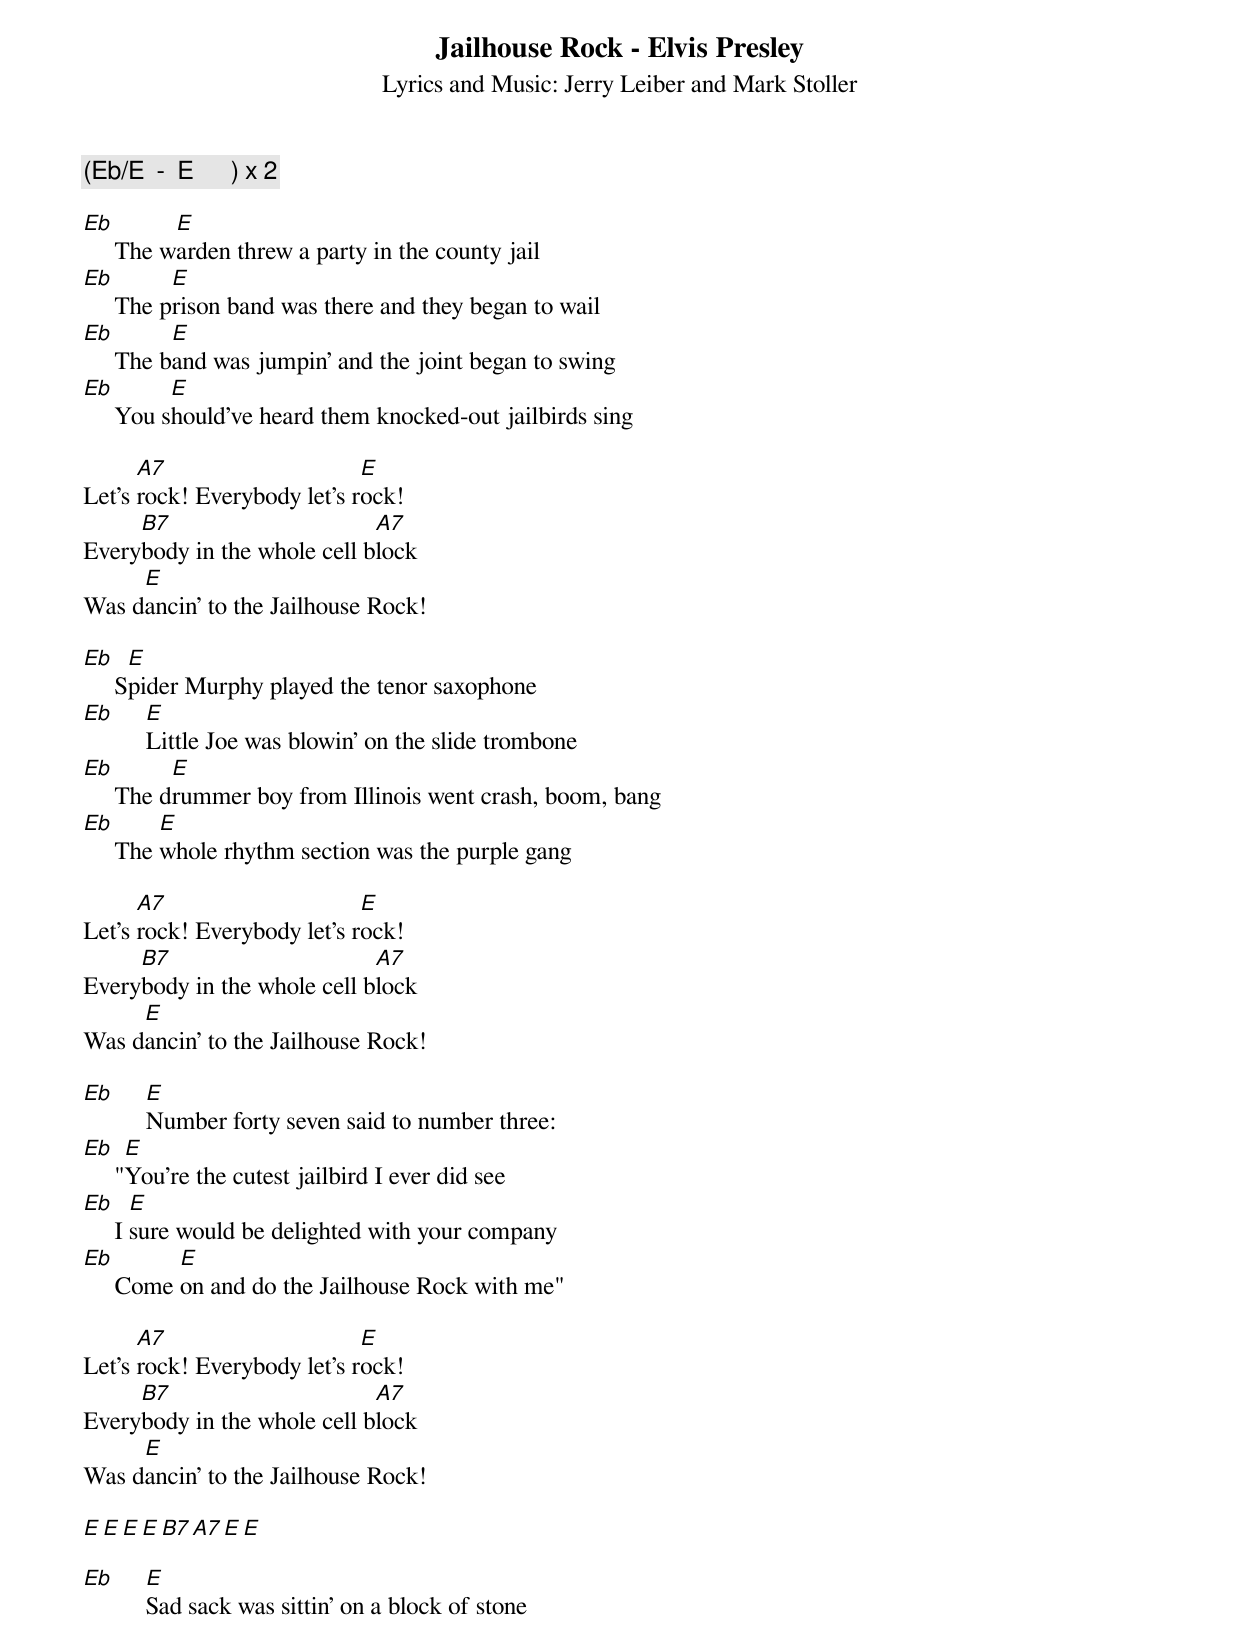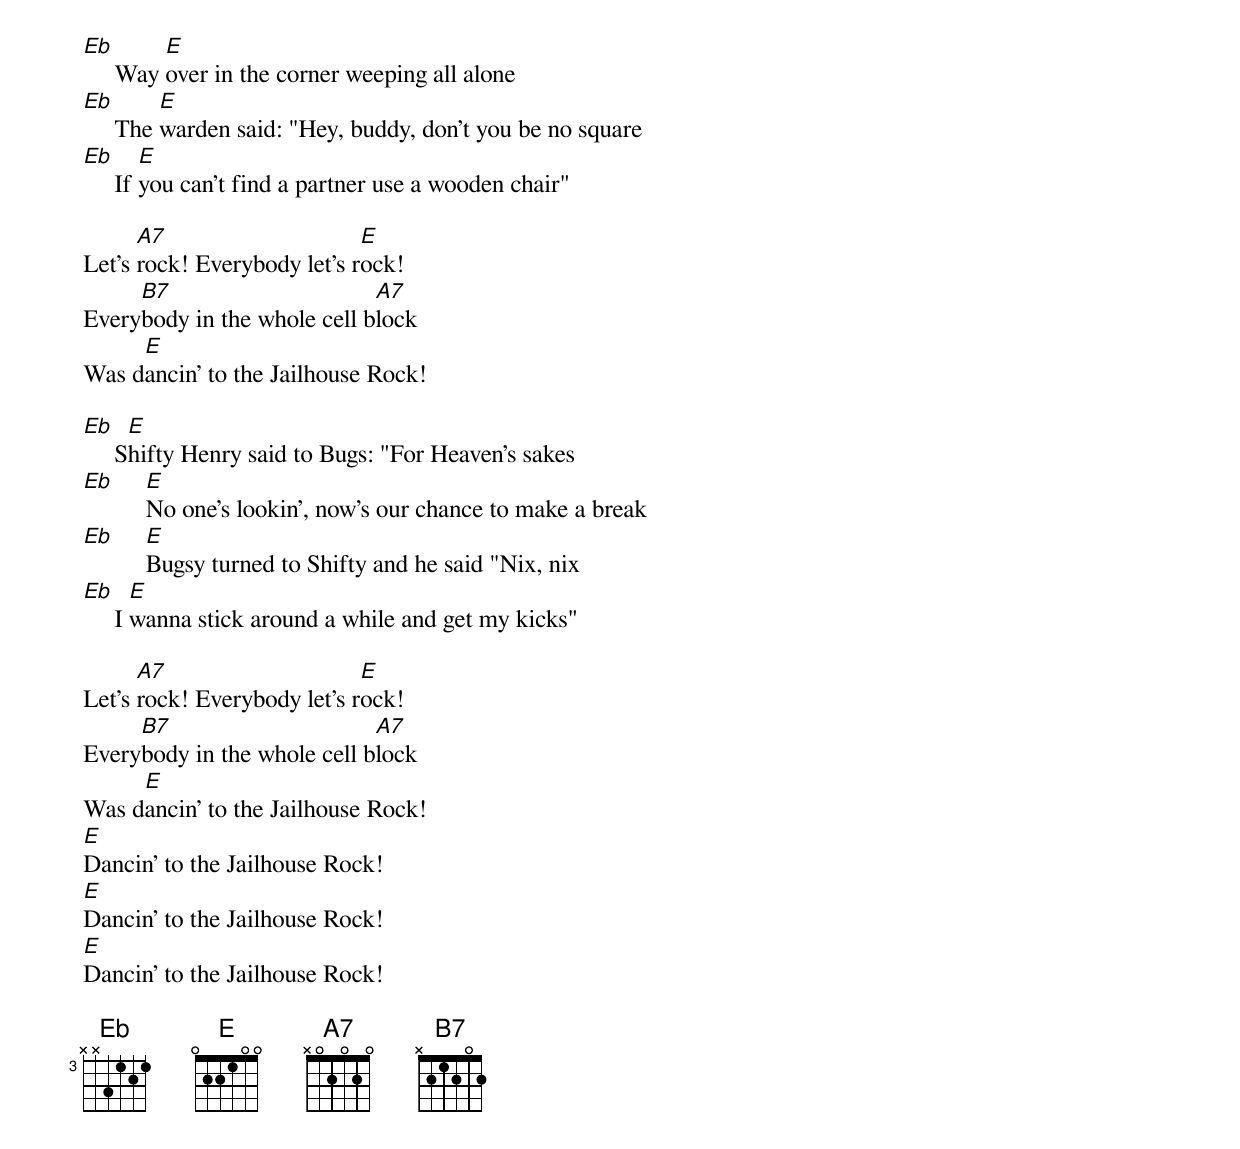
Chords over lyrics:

Jailhouse Rock - Elvis Presley
Lyrics and Music: Jerry Leiber and Mark Stoller

(Eb/E  -  E   []   []) x 2

Eb        E
     The warden threw a party in the county jail
Eb        E
     The prison band was there and they began to wail
Eb        E
     The band was jumpin' and the joint began to swing
Eb        E
     You should've heard them knocked-out jailbirds sing

      A7                     E
Let's rock! Everybody let's rock!
     B7                      A7
Everybody in the whole cell block
     E
Was dancin' to the Jailhouse Rock!

Eb    E
     Spider Murphy played the tenor saxophone
Eb   E
     Little Joe was blowin' on the slide trombone
Eb        E
     The drummer boy from Illinois went crash, boom, bang
Eb       E
     The whole rhythm section was the purple gang

      A7                     E
Let's rock! Everybody let's rock!
     B7                      A7
Everybody in the whole cell block
     E
Was dancin' to the Jailhouse Rock!

Eb   E
     Number forty seven said to number three:
Eb    E
     "You're the cutest jailbird I ever did see
Eb     E
     I sure would be delighted with your company
Eb        E
     Come on and do the Jailhouse Rock with me"

      A7                     E
Let's rock! Everybody let's rock!
     B7                      A7
Everybody in the whole cell block
     E
Was dancin' to the Jailhouse Rock!

E   E   E   E   B7   A7   E   E

Eb   E
     Sad sack was sittin' on a block of stone
Eb       E
     Way over in the corner weeping all alone
Eb       E
     The warden said: "Hey, buddy, don't you be no square
Eb      E
     If you can't find a partner use a wooden chair"

      A7                     E
Let's rock! Everybody let's rock!
     B7                      A7
Everybody in the whole cell block
     E
Was dancin' to the Jailhouse Rock!

Eb    E
     Shifty Henry said to Bugs: "For Heaven's sakes
Eb   E
     No one's lookin', now's our chance to make a break
Eb   E
     Bugsy turned to Shifty and he said "Nix, nix
Eb     E
     I wanna stick around a while and get my kicks"

      A7                     E
Let's rock! Everybody let's rock!
     B7                      A7
Everybody in the whole cell block
     E
Was dancin' to the Jailhouse Rock!
E
Dancin' to the Jailhouse Rock!
E
Dancin' to the Jailhouse Rock!
E
Dancin' to the Jailhouse Rock!

{Fade Out}
